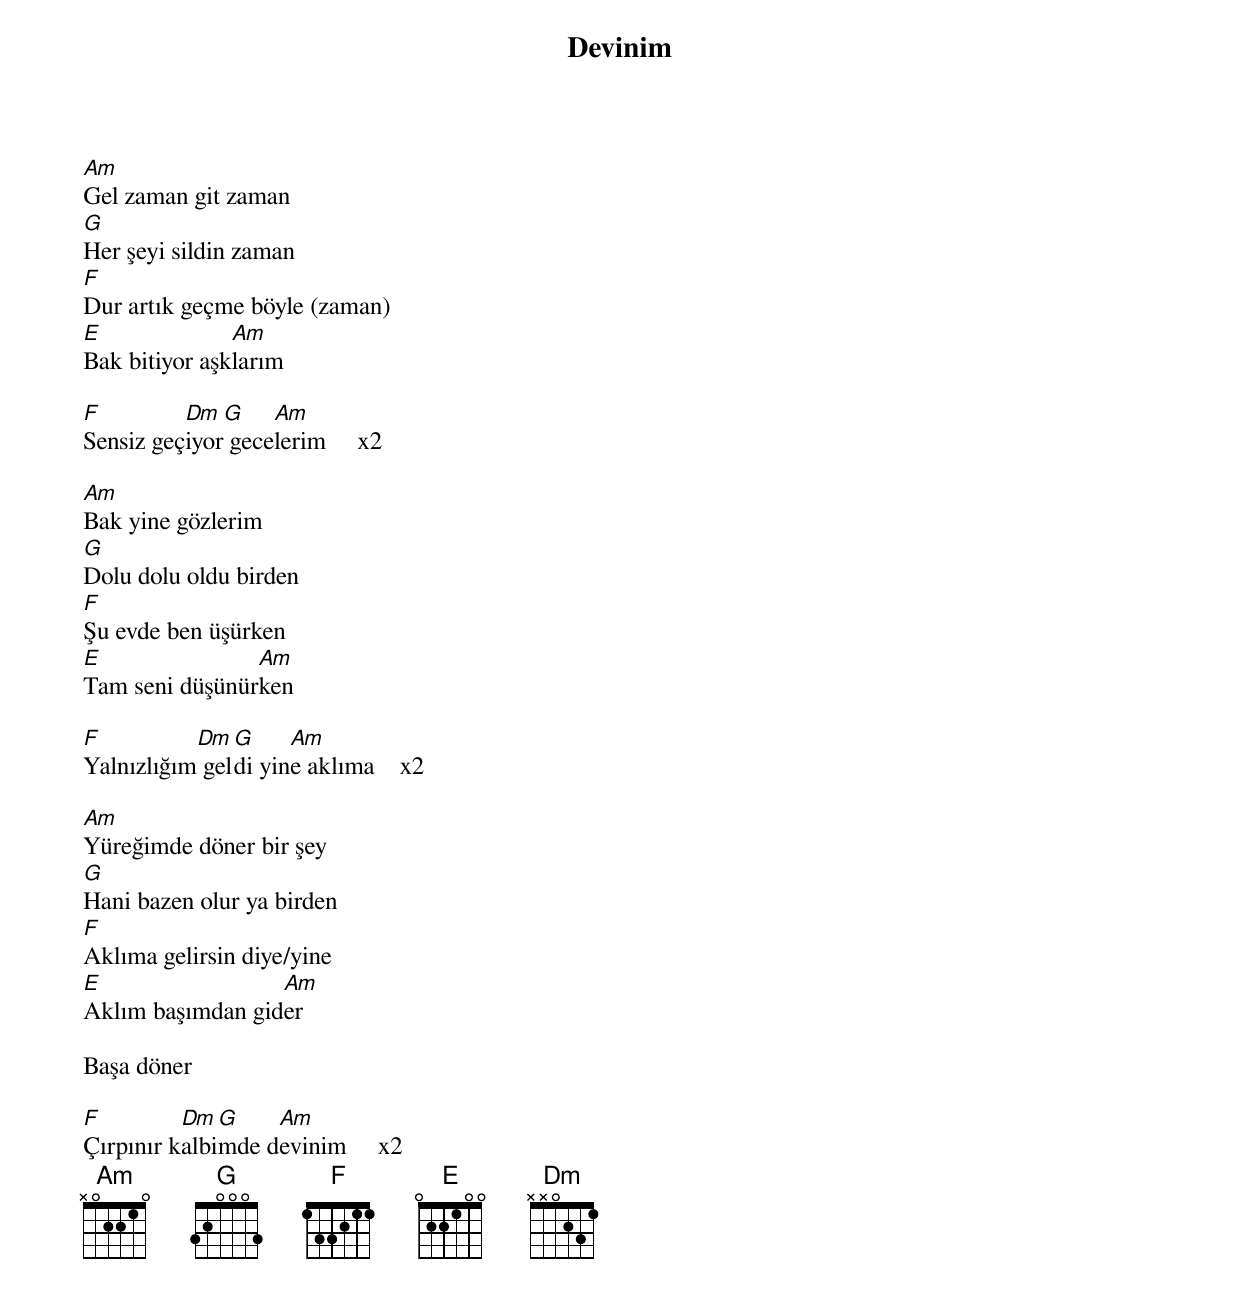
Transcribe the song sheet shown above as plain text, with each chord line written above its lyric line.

{title: Devinim}
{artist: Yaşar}

Am
Gel zaman git zaman
G
Her şeyi sildin zaman
F
Dur artık geçme böyle (zaman)
E              Am
Bak bitiyor aşklarım

F         Dm  G    Am
Sensiz geçiyor gecelerim     x2

Am
Bak yine gözlerim
G
Dolu dolu oldu birden
F
Şu evde ben üşürken
E               Am
Tam seni düşünürken

F          Dm  G     Am
Yalnızlığım geldi yine aklıma    x2

Am
Yüreğimde döner bir şey
G
Hani bazen olur ya birden
F
Aklıma gelirsin diye/yine
E                 Am
Aklım başımdan gider

Başa döner

F         Dm  G    Am
Çırpınır kalbimde devinim     x2
